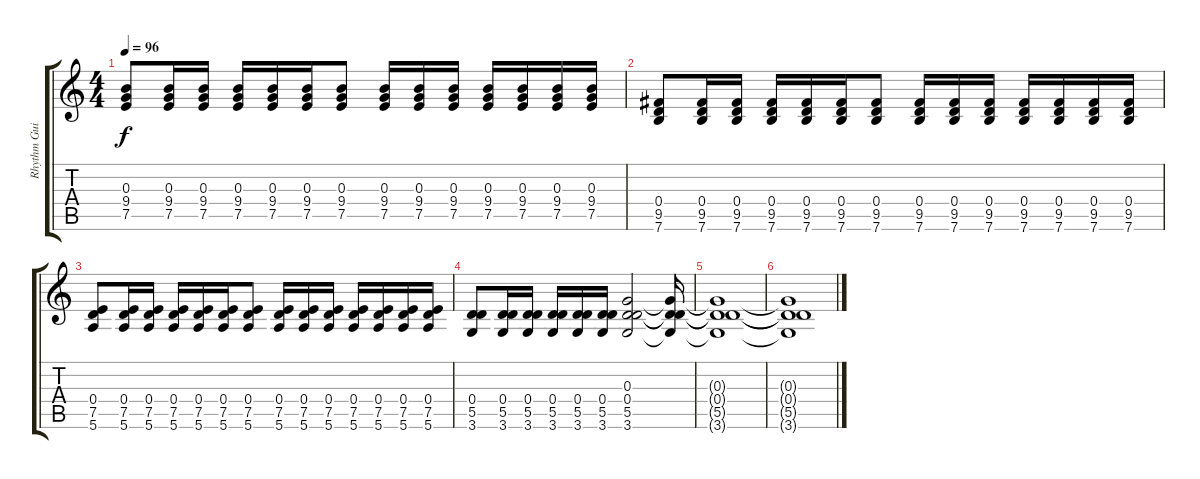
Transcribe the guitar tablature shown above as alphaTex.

\track ("Rhythm Guitar" "Rhythm Gui") {instrument acousticguitarnylon}
\staff {score tabs}
\tuning (E4 B3 G3 D3 A2 E2) {hide}
\ts (4 4)
\tempo 96
\clef g2
\ks c
(0.3 9.4 7.5).8{dy f} (0.3 9.4 7.5).16 (0.3 9.4 7.5).16 (0.3 9.4 7.5).16 (0.3 9.4 7.5).16 (0.3 9.4 7.5).16 (0.3 9.4 7.5).8 (0.3 9.4 7.5).16 (0.3 9.4 7.5).16 (0.3 9.4 7.5).16 (0.3 9.4 7.5).16 (0.3 9.4 7.5).16 (0.3 9.4 7.5).16 (0.3 9.4 7.5).16 |
(0.4 9.5 7.6).8 (0.4 9.5 7.6).16 (0.4 9.5 7.6).16 (0.4 9.5 7.6).16 (0.4 9.5 7.6).16 (0.4 9.5 7.6).16 (0.4 9.5 7.6).8 (0.4 9.5 7.6).16 (0.4 9.5 7.6).16 (0.4 9.5 7.6).16 (0.4 9.5 7.6).16 (0.4 9.5 7.6).16 (0.4 9.5 7.6).16 (0.4 9.5 7.6).16 |
(0.4 7.5 5.6).8 (0.4 7.5 5.6).16 (0.4 7.5 5.6).16 (0.4 7.5 5.6).16 (0.4 7.5 5.6).16 (0.4 7.5 5.6).16 (0.4 7.5 5.6).8 (0.4 7.5 5.6).16 (0.4 7.5 5.6).16 (0.4 7.5 5.6).16 (0.4 7.5 5.6).16 (0.4 7.5 5.6).16 (0.4 7.5 5.6).16 (0.4 7.5 5.6).16 |
(0.4 5.5 3.6).8 (0.4 5.5 3.6).16 (0.4 5.5 3.6).16 (0.4 5.5 3.6).16 (0.4 5.5 3.6).16 (0.4 5.5 3.6).16 (0.3 0.4 5.5 3.6).2 (0.3{t} 0.4{t} 5.5{t} 3.6{t}).16 |
(0.3{t} 0.4{t} 5.5{t} 3.6{t}).1 |
(0.3{t} 0.4{t} 5.5{t} 3.6{t}).1
